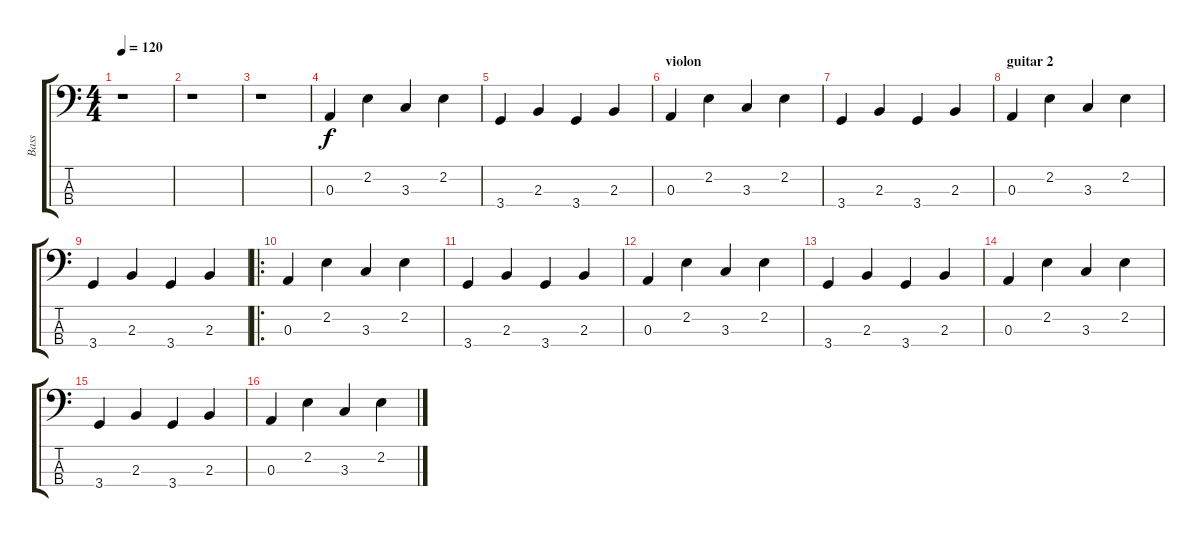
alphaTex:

\track ("Bass" "Bass") {instrument fretlessbass}
\staff {score tabs}
\tuning (G2 D2 A1 E1) {hide}
\ts (4 4)
\tempo 120
\clef f4
\ks c
r.1{dy f instrument fretlessbass} |
r.1 |
r.1 |
0.3.4 2.2.4 3.3.4 2.2.4 |
3.4.4 2.3.4 3.4.4 2.3.4 |
\section ("" "violon")
0.3.4 2.2.4 3.3.4 2.2.4 |
3.4.4 2.3.4 3.4.4 2.3.4 |
\section ("" "guitar 2")
0.3.4 2.2.4 3.3.4 2.2.4 |
3.4.4 2.3.4 3.4.4 2.3.4 |
\ro
0.3.4 2.2.4 3.3.4 2.2.4 |
3.4.4 2.3.4 3.4.4 2.3.4 |
0.3.4 2.2.4 3.3.4 2.2.4 |
3.4.4 2.3.4 3.4.4 2.3.4 |
0.3.4 2.2.4 3.3.4 2.2.4 |
3.4.4 2.3.4 3.4.4 2.3.4 |
0.3.4 2.2.4 3.3.4 2.2.4
